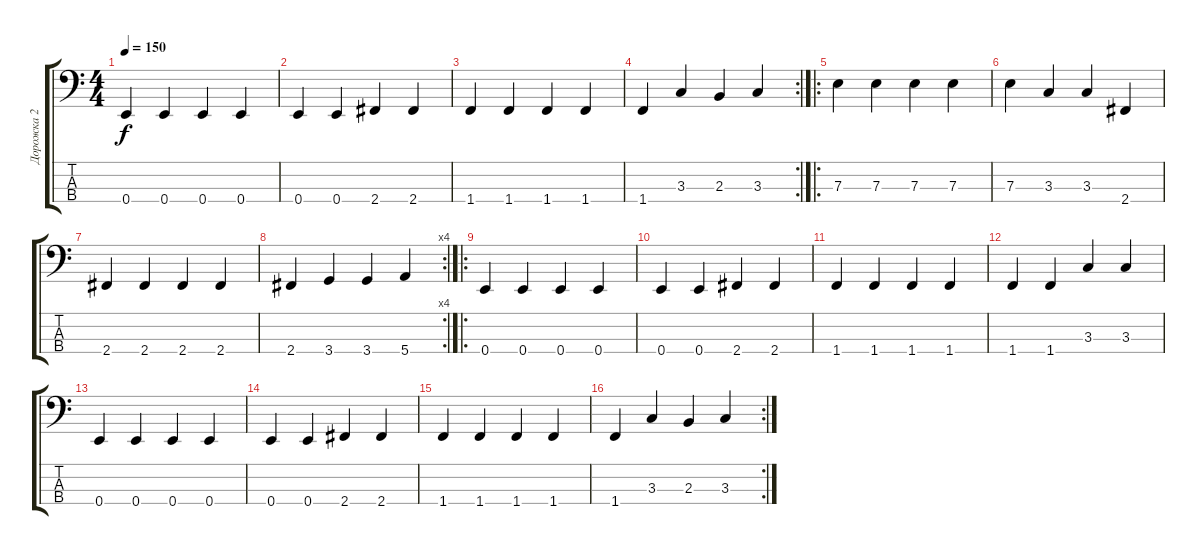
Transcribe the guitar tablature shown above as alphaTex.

\track ("Дорожка 2" "Дорожка 2") {instrument electricbassfinger}
\staff {score tabs}
\tuning (G2 D2 A1 E1) {hide}
\ts (4 4)
\tempo 150
\clef f4
\ks c
0.4.4{dy f} 0.4.4 0.4.4 0.4.4 |
0.4.4 0.4.4 2.4.4 2.4.4 |
1.4.4 1.4.4 1.4.4 1.4.4 |
\rc 2
1.4.4 3.3.4 2.3.4 3.3.4 |
\ro
7.3.4 7.3.4 7.3.4 7.3.4 |
7.3.4 3.3.4 3.3.4 2.4.4 |
2.4.4 2.4.4 2.4.4 2.4.4 |
\rc 4
2.4.4 3.4.4 3.4.4 5.4.4 |
\ro
0.4.4 0.4.4 0.4.4 0.4.4 |
0.4.4 0.4.4 2.4.4 2.4.4 |
1.4.4 1.4.4 1.4.4 1.4.4 |
1.4.4 1.4.4 3.3.4 3.3.4 |
0.4.4 0.4.4 0.4.4 0.4.4 |
0.4.4 0.4.4 2.4.4 2.4.4 |
1.4.4 1.4.4 1.4.4 1.4.4 |
\rc 2
1.4.4 3.3.4 2.3.4 3.3.4
